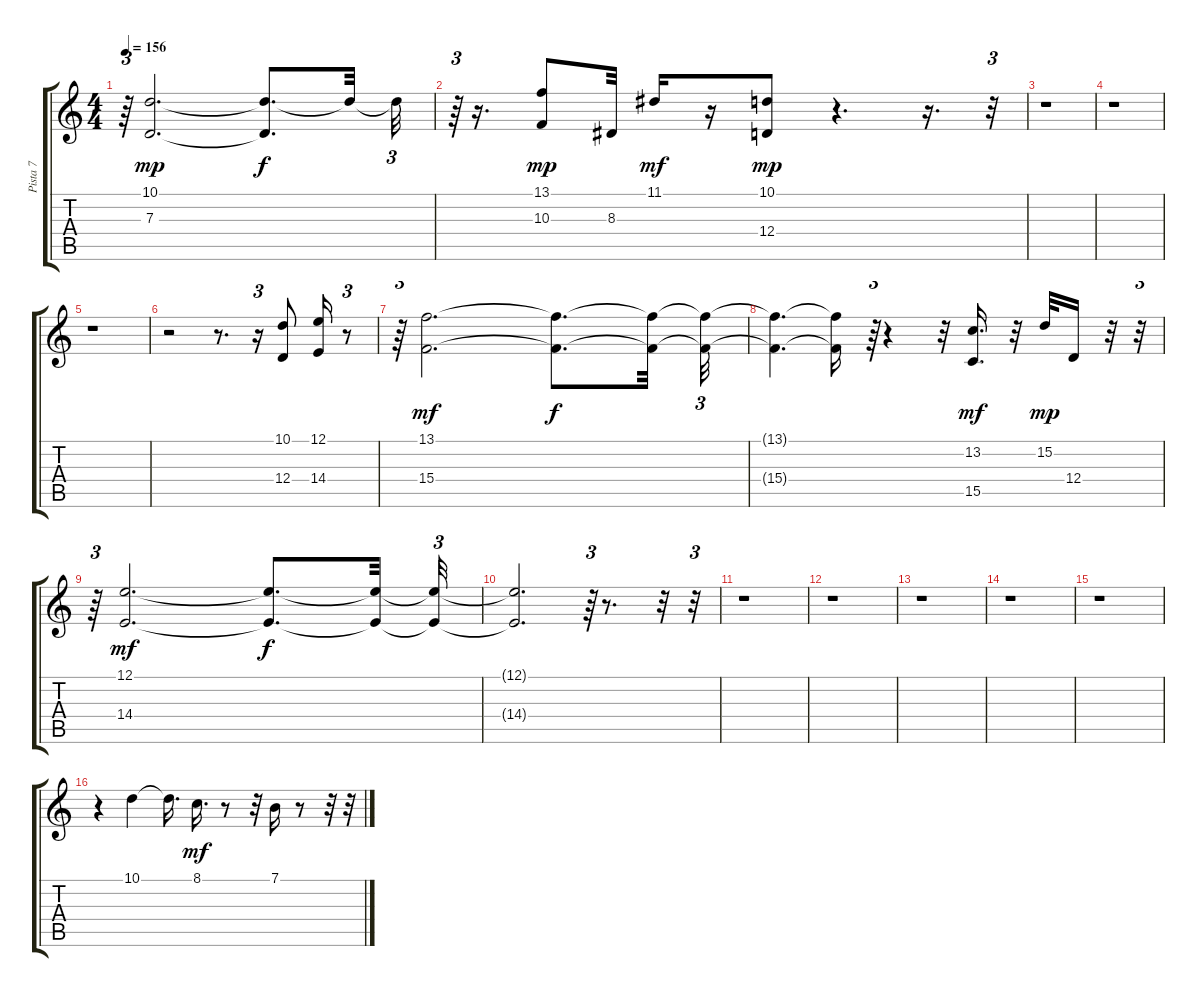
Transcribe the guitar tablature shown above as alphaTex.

\track ("Pista 7" "Pista 7") {instrument mutedtrumpet}
\staff {score tabs}
\tuning (E4 B3 G3 D3 A2 E2) {hide}
\ts (4 4)
\tempo 156
\clef g2
\ks c
r.64{tu (3 2) dy p} (10.1 7.3).2{d dy mp} (10.1{t} 7.3{t}).8{d dy f} 10.1{t}.32 10.1{t}.32{tu (3 2)} |
r.64{tu (3 2)} r.16{d} (13.1 10.3).8{dy mp} 8.3.32 11.1.16{dy mf} r.16 (10.1 12.4).8{dy mp} r.4{d} r.16{d} r.32{tu (3 2)} |
r.1 |
r.1 |
r.1 |
r.2 r.8{d} r.16{tu (3 2)} (10.1 12.4).8 (12.1 14.4).16 r.8{tu (3 2)} |
r.64{tu (3 2)} (13.1 15.4).2{d dy mf} (13.1{t} 15.4{t}).8{d dy f} (13.1{t} 15.4{t}).32 (13.1{t} 15.4{t}).32{tu (3 2)} |
(13.1{t} 15.4{t}).4{d} (13.1{t} 15.4{t}).16 r.64{tu (3 2)} r.4 r.32 (13.2 15.5).16{d dy mf} r.32 15.2.32{dy mp} 12.4.16 r.32 r.32{tu (3 2)} |
r.64{tu (3 2)} (12.1 14.4).2{d dy mf} (12.1{t} 14.4{t}).8{d dy f} (12.1{t} 14.4{t}).32 (12.1{t} 14.4{t}).32{tu (3 2)} |
(12.1{t} 14.4{t}).2{d} r.64{tu (3 2)} r.8{d} r.32 r.32{tu (3 2)} |
r.1 |
r.1 |
r.1 |
r.1 |
r.1 |
r.4{tu (3 2)} 10.1.4 10.1{t}.16{d} 8.1.16{d dy mf} r.8 r.32 7.1.16 r.8 r.32 r.32{tu (3 2)}
